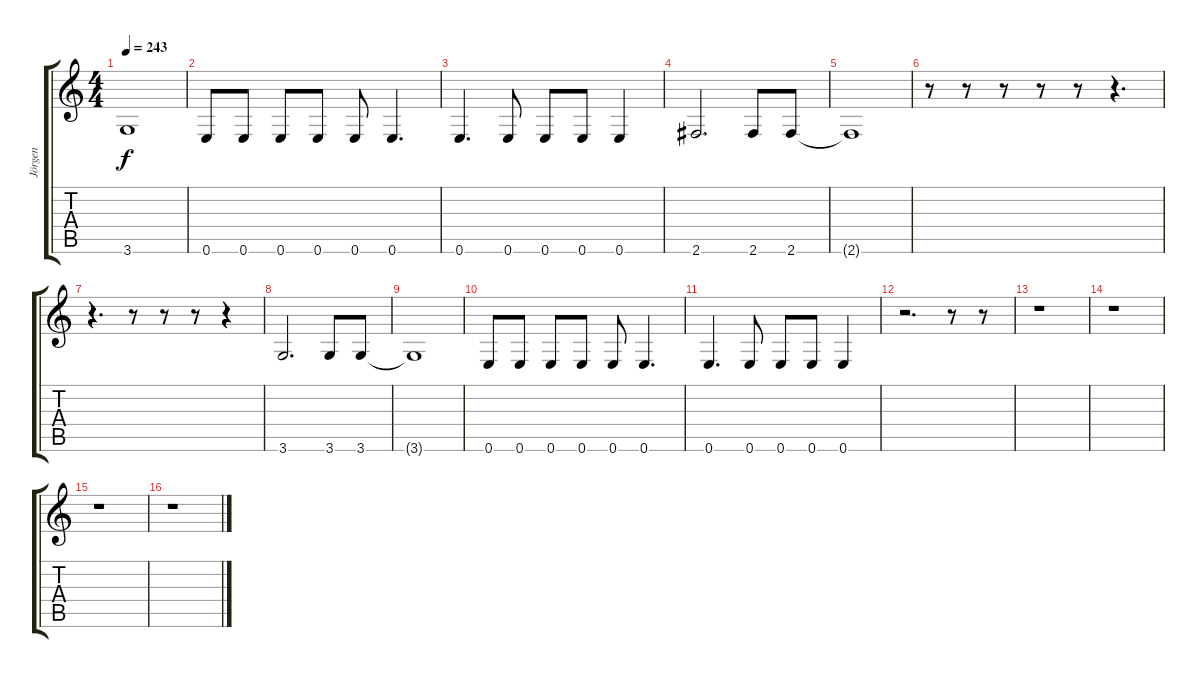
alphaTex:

\track ("Jörgen" "Jörgen") {instrument electricbasspick}
\staff {score tabs}
\tuning (E4 B3 G3 D3 A2 E2) {hide}
\ts (4 4)
\tempo 243
\clef g2
\ks c
3.6{t}.1{dy f} |
0.6.8 0.6.8 0.6.8 0.6.8 0.6.8 0.6.4{d} |
0.6.4{d} 0.6.8 0.6.8 0.6.8 0.6.4 |
2.6.2{d} 2.6.8 2.6.8 |
2.6{t}.1 |
r.8 r.8 r.8 r.8 r.8 r.4{d} |
r.4{d} r.8 r.8 r.8 r.4 |
3.6.2{d} 3.6.8 3.6.8 |
3.6{t}.1 |
0.6.8 0.6.8 0.6.8 0.6.8 0.6.8 0.6.4{d} |
0.6.4{d} 0.6.8 0.6.8 0.6.8 0.6.4 |
r.2{d} r.8 r.8 |
r.1 |
r.1 |
r.1 |
r.1
